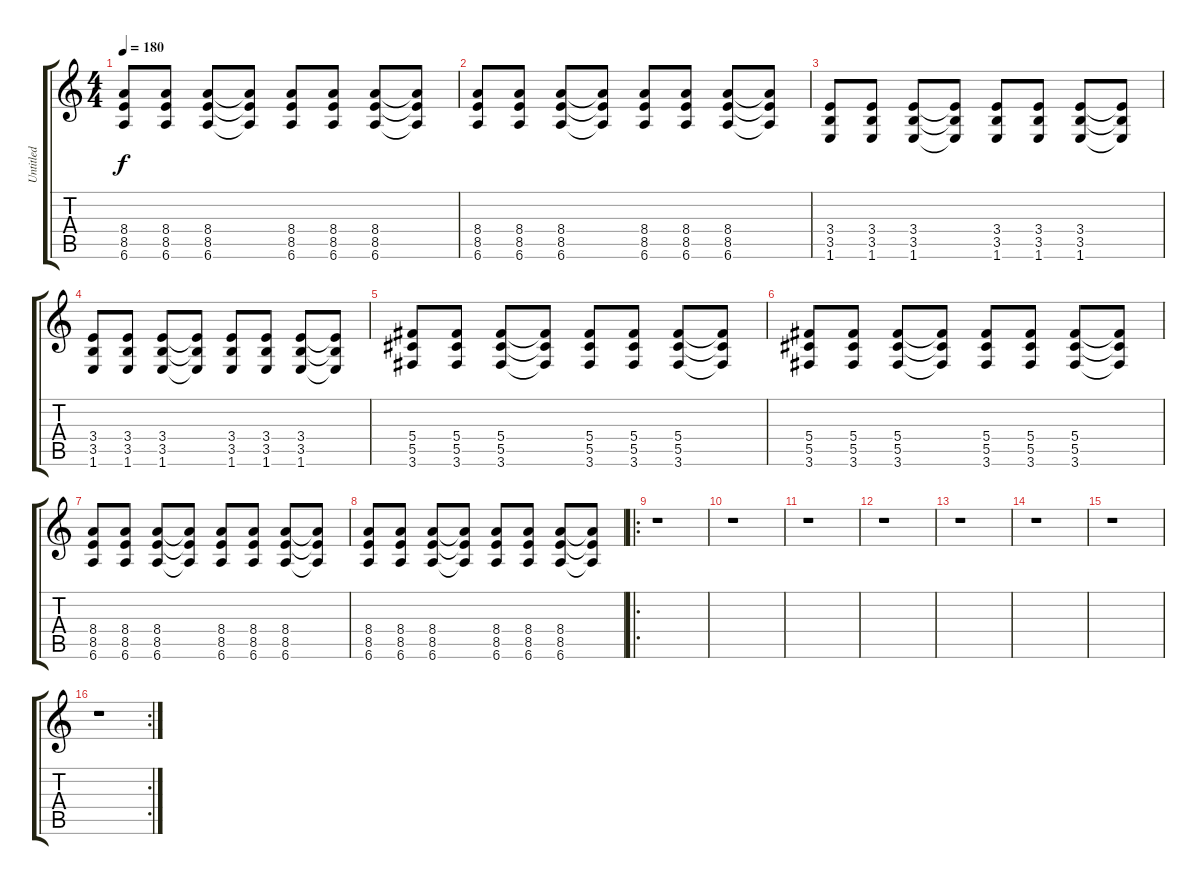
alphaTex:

\track ("Untitled" "Untitled") {instrument distortionguitar}
\staff {score tabs}
\tuning (Eb4 Bb3 Gb3 Db3 Ab2 Eb2) {hide}
\ts (4 4)
\tempo 180
\clef g2
\ks c
(8.4 8.5 6.6).8{dy f} (8.4 8.5 6.6).8 (8.4 8.5 6.6).8 (8.4{t} 8.5{t} 6.6{t}).8 (8.4 8.5 6.6).8 (8.4 8.5 6.6).8 (8.4 8.5 6.6).8 (8.4{t} 8.5{t} 6.6{t}).8 |
(8.4 8.5 6.6).8 (8.4 8.5 6.6).8 (8.4 8.5 6.6).8 (8.4{t} 8.5{t} 6.6{t}).8 (8.4 8.5 6.6).8 (8.4 8.5 6.6).8 (8.4 8.5 6.6).8 (8.4{t} 8.5{t} 6.6{t}).8 |
(3.4 3.5 1.6).8 (3.4 3.5 1.6).8 (3.4 3.5 1.6).8 (3.4{t} 3.5{t} 1.6{t}).8 (3.4 3.5 1.6).8 (3.4 3.5 1.6).8 (3.4 3.5 1.6).8 (3.4{t} 3.5{t} 1.6{t}).8 |
(3.4 3.5 1.6).8 (3.4 3.5 1.6).8 (3.4 3.5 1.6).8 (3.4{t} 3.5{t} 1.6{t}).8 (3.4 3.5 1.6).8 (3.4 3.5 1.6).8 (3.4 3.5 1.6).8 (3.4{t} 3.5{t} 1.6{t}).8 |
(5.4 5.5 3.6).8 (5.4 5.5 3.6).8 (5.4 5.5 3.6).8 (5.4{t} 5.5{t} 3.6{t}).8 (5.4 5.5 3.6).8 (5.4 5.5 3.6).8 (5.4 5.5 3.6).8 (5.4{t} 5.5{t} 3.6{t}).8 |
(5.4 5.5 3.6).8 (5.4 5.5 3.6).8 (5.4 5.5 3.6).8 (5.4{t} 5.5{t} 3.6{t}).8 (5.4 5.5 3.6).8 (5.4 5.5 3.6).8 (5.4 5.5 3.6).8 (5.4{t} 5.5{t} 3.6{t}).8 |
(8.4 8.5 6.6).8 (8.4 8.5 6.6).8 (8.4 8.5 6.6).8 (8.4{t} 8.5{t} 6.6{t}).8 (8.4 8.5 6.6).8 (8.4 8.5 6.6).8 (8.4 8.5 6.6).8 (8.4{t} 8.5{t} 6.6{t}).8 |
(8.4 8.5 6.6).8 (8.4 8.5 6.6).8 (8.4 8.5 6.6).8 (8.4{t} 8.5{t} 6.6{t}).8 (8.4 8.5 6.6).8 (8.4 8.5 6.6).8 (8.4 8.5 6.6).8 (8.4{t} 8.5{t} 6.6{t}).8 |
\ro
r.1 |
r.1 |
r.1 |
r.1 |
r.1 |
r.1 |
r.1 |
\rc 2
r.1
